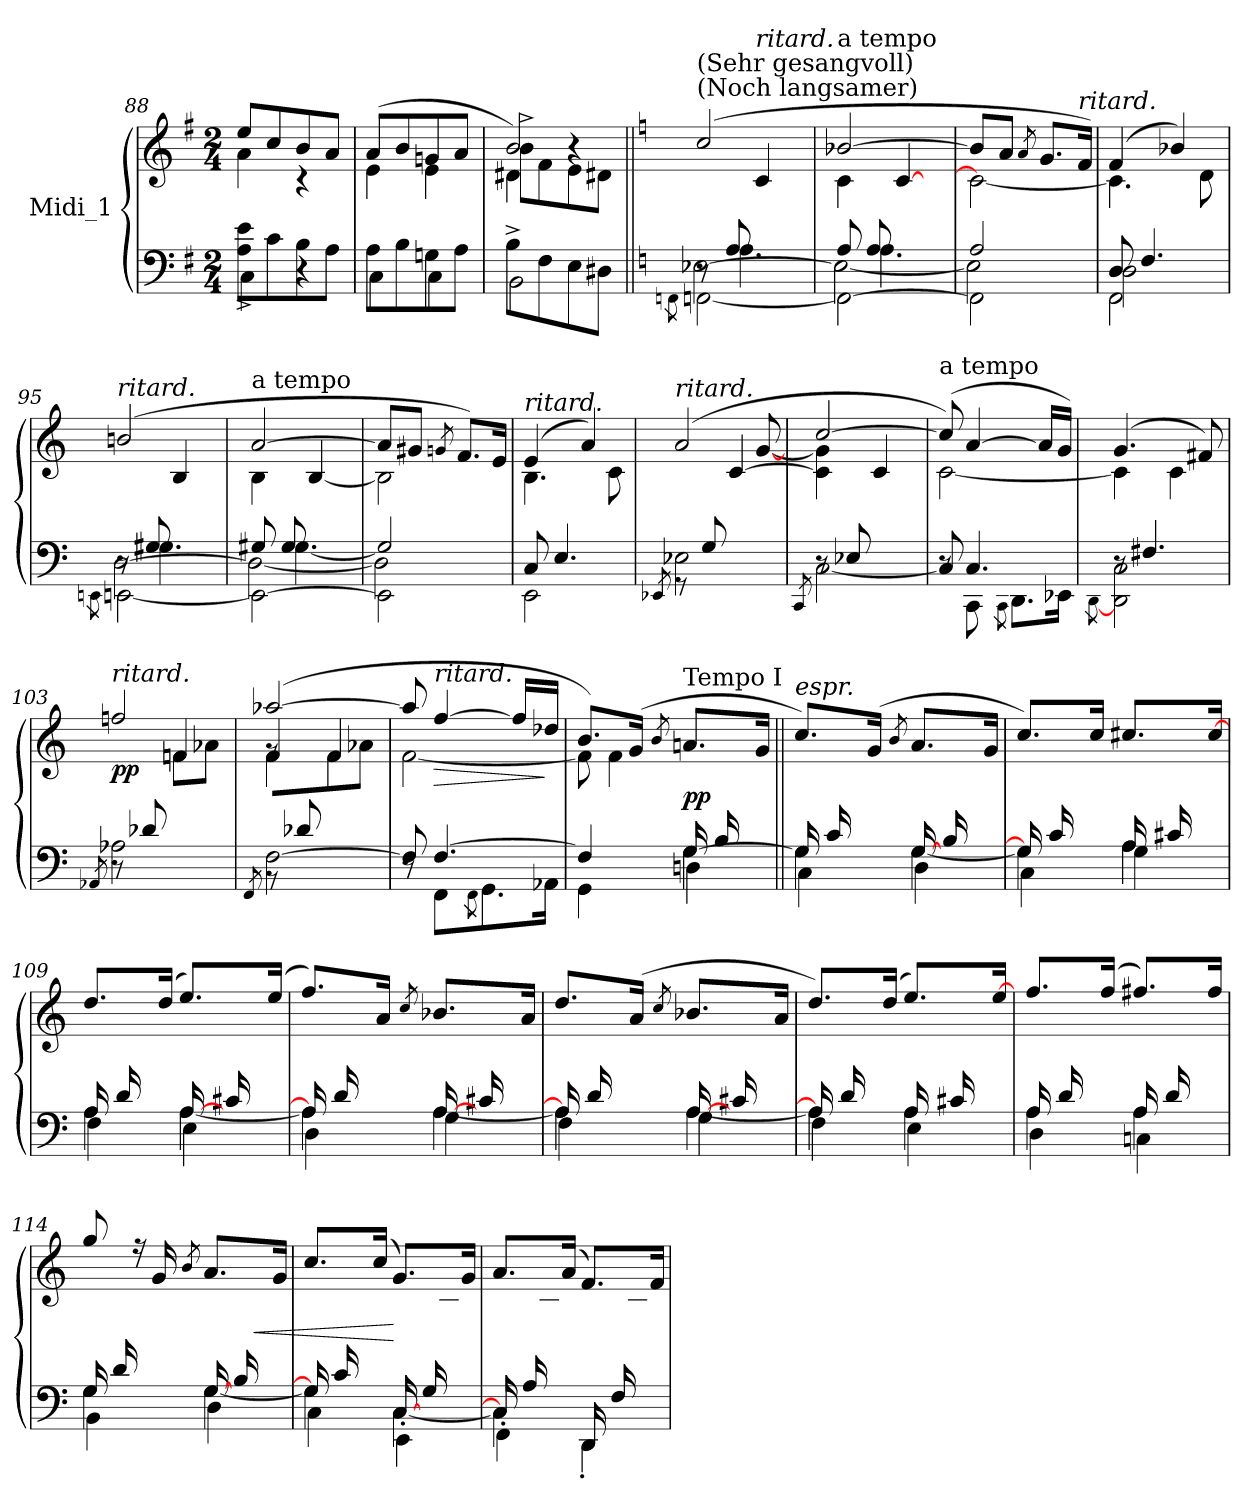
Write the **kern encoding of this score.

**kern	**kern	**dynam
*part1	*part1	*part1
*staff2	*staff1	*staff1/2
*I"Midi_1	*	*
*clefF4	*clefG2	*
*k[f#]	*k[f#]	*
*G:	*G:	*
*M2/4	*M2/4	*
=88	=88	=88
*^	*^	*
*	*^	*	*	*
2ryy	8A\^ 8e\^L	4C\	8ee/L	4a\	.
.	8c\	.	8cc/	.	.
.	8B\	4r	8b/	4r	.
.	8A\J	.	8a/J	.	.
=89	=89	=89	=89	=89	=89
2ryy	8A\L	4C\	(>8a/L	4e\	.
.	8B\	.	8b/	.	.
.	8Gni\	4C\	8gni/	4e\	.
.	8A\J	.	8a/J	.	.
*	*v	*v	*	*	*
!!LO:LB:g=z
=90	=90	=90	=90	=90
*	*	*	*^	*
8B^\L	2BB\	2b/)	4d#X\	8b^\L	.
8F#\	.	.	.	8f#\	.
8E\	.	.	4r	8e\	.
8D#X\J	.	.	.	8d#X\J	.
*v	*v	*	*	*	*
!!LO:PB:g=z	!!	!!
=91||	=91||	=91||	=91||	=91||
*k[]	*k[]	*	*	*
*C:	*C:	*	*	*
*^	*	*	*	*
*	*^	*	*	*	*
*	*	*^	*	*	*	*
*	*	*	*^	*	*	*	*
.	.	.	.	8qFFni\	.	.	.	.
!	!	!	!	!	!LO:TX:a:t=(Noch langsamer)	!	!	!
!	!	!	!	!	!LO:TX:a:t=(Sehr gesangvoll)	!	!	!
!	!	!	!	!	!	!	!	!LO:DY:a=2
!	!	!	!	!	!	!	!	!LO:DY:n=1:a
8ryy	4ryy	8r	[2FFni\	[2E-X\	(>2cc/	8ryy	4ryy	p f
8A/L	.	4.A\	.	.	.	8ryy	.	.
!	!	!	!	!	!	!LO:TX:a:i:t=ritard.	!	!
4ryy	4ryy	.	.	.	.	8c\	4c/	.
.	.	.	.	.	.	8e-X\J	.	.
*	*	*	*v	*v	*	*	*	*
=92	=92	=92	=92	=92	=92	=92	=92
!	!	!	!	!LO:TX:a:t=a tempo	!	!	!
8ryy	8A/	2FF\_	2E-\_	[2b-X/	4c\	4ryy	.
8A/L	4.A\	.	.	.	.	.	.
4ryy	.	.	.	.	4c/	[8c\	.
.	.	.	.	.	.	8e-X\J	.
*	*	*	*	*	*v	*v	*
=93	=93	=93	=93	=93	=93	=93
2ryy	2A/	2FF\]	2E-\]	8b-/L]	2c\_	.
.	.	.	.	8a/J	.	.
.	.	.	.	8qa/	.	.
.	.	.	.	8.g/L	.	.
!	!	!	!	!LO:TX:a:i:t=ritard.	!	!
.	.	.	.	16f/Jk)	.	.
=94	=94	=94	=94	=94	=94	=94
2ryy	8D/	2FF\	2D\	(>4f/	4.c\]	.
.	4.F/	.	.	.	.	.
.	.	.	.	4b-X/)	.	.
.	.	.	.	.	8d\	.
*	*	*	*	*v	*v	*
=95	=95	=95	=95	=95	=95
*	*	*	*^	*	*
.	.	.	.	8qEEni\	.	.
*	*	*	*	*	*^	*
*	*	*	*	*	*	*^	*
!	!	!	!	!	!LO:TX:a:i:t=ritard.	!	!	!
8ryy	4ryy	8r	[2EEni\	[2D\	(>2bni/	8ryy	4ryy	.
8G#X/L	.	4.G#X\	.	.	.	8ryy	.	.
4ryy	4ryy	.	.	.	.	8B\	4B/	.
.	.	.	.	.	.	8d\J	.	.
*	*	*	*v	*v	*	*	*	*
=96	=96	=96	=96	=96	=96	=96	=96
!	!	!	!	!LO:TX:a:t=a tempo	!	!	!
8G#X/L	8ryy	2EE\_	2D\_	[2a/	4B\	4ryy	.
8G#/	[4.G#\	.	.	.	.	.	.
4ryy	.	.	.	.	[4B/	8B\	.
.	.	.	.	.	.	8d\J	.
*	*	*	*	*	*v	*v	*
!!LO:LB:g=z
=97	=97	=97	=97	=97	=97	=97
2ryy	2G#/]	2EE\]	2D\]	8a/L]	2B\]	.
.	.	.	.	8g#X/J	.	.
.	.	.	.	8qgn/	.	.
.	.	.	.	8.f/L)	.	.
.	.	.	.	16e/Jk	.	.
!!LO:LB:g=z	!!
=98	=98	=98	=98	=98	=98	=98
!	!	!	!	!LO:TX:a:i:t=ritard.	!	!
2ryy	2ryy	8C/	2EE\	(>4e/	4.B\	.
.	.	4.E/	.	.	.	.
.	.	.	.	4a/)	.	.
.	.	.	.	.	8c\	.
*	*	*	*	*v	*v	*
=99	=99	=99	=99	=99	=99
.	.	.	8qEE-X/	.	.
*	*	*	*^	*^	*
*	*	*	*	*	*	*^	*
*	*	*	*	*	*	*	*^	*
!	!	!	!	!	!LO:TX:a:i:t=ritard.	!	!	!	!
8ryy	4ryy	4ryy	2E-X\	8r	(>2a/	8ryy	4ryy	4.ryy	.
8G/L	.	.	.	8ryy	.	8ryy	.	.	.
4ryy	4ryy	8ryy	.	4ryy	.	8c\	[4c/	.	.
.	.	8ryy	.	.	.	[8g\J	.	[8g/	.
*	*v	*v	*v	*v	*	*	*	*	*
=100	=100	=100	=100	=100	=100	=100
.	8qCC/	.	.	.	.	.
*	*^	*	*	*	*	*
2ryy	[2C\	8r	[2cc/	2ryy	4c\] 4g\]	4ryy	.
.	.	8E-X/L	.	.	.	.	.
.	.	4ryy	.	.	4c/	8c\	.
.	.	.	.	.	.	8g\J	.
=101	=101	=101	=101	=101	=101	=101	=101
*	*	*^	*	*	*	*	*
!	!	!	!	!LO:TX:a:t=a tempo	!	!	!	!
*	*	*	*	*	*v	*v	*v	*
2ryy	2ryy	8C/]	8r	(>8cc/])	[2c\	.
.	.	4.C/	8CC\	[4a/	.	.
.	.	.	8qCC\	.	.	.
.	.	.	8.DD\L	.	.	.
.	.	.	.	16a/LL]	.	.
.	.	.	16EE-X\Jk	16g/JJ)	.	.
=102	=102	=102	=102	=102	=102	=102
.	.	.	[8qDD\	.	.	.
2ryy	2ryy	8r	2DD\ 2C\	(>4.g/	4c\]	.
.	.	4.F#X/	.	.	.	.
.	.	.	.	.	4c\	.
.	.	.	.	8f#X/)	.	.
*	*	*	*	*v	*v	*
=103	=103	=103	=103	=103	=103
.	.	8qAA-X/	.	.	.
*	*	*	*	*^	*
*	*	*	*	*	*^	*
*	*	*	*	*	*	*^	*
!	!	!	!	!LO:TX:a:i:t=ritard.	!	!	!	!
!	!	!	!	!	!	!	!	!LO:DY:b
4ryy	2ryy	2A-X\	8r	2ffni/	2ryy	4ryy	4ryy	pp
.	.	.	8d-X/	.	.	.	.	.
4ryy	.	.	4ryy	.	.	4fni/	8fni\L	.
.	.	.	.	.	.	.	8a-X\J	.
!!LO:LB:g=z	!!	!!	!!
=104	=104	=104	=104	=104	=104	=104	=104	=104
.	.	8qFF/	.	.	.	.	.	.
8ryy	4ryy	[2F\	8r	(>[2aa-X/	8r	4f/	4f\	.
8d-X/L	.	.	8ryy	.	8ryy	.	.	.
4ryy	4ryy	.	4ryy	.	8f\	4ryy	4f/	.
.	.	.	.	.	8a-X\J	.	.	.
*	*	*	*	*	*v	*v	*v	*
=105	=105	=105	=105	=105	=105	=105
2ryy	2ryy	8F/]	8r	8aa-/]	[2f\	.
!	!	!	!	!LO:TX:a:i:t=ritard.	!	!
!	!	!	!	!	!	!LO:HP:b
.	.	[4.F/	8FF\L	[4ff/	.	>
.	.	.	8qFF\	.	.	.
.	.	.	8.GG\	.	.	.
.	.	.	.	16ff/LL]	.	.
.	.	.	16AA-X\Jk	16dd-X/JJ	.	]
=106	=106	=106	=106	=106	=106	=106
*	*	*	*	*	*^	*
4ryy	2ryy	4F/]	4GG\	8.b/L)	8f\]	4.ryy	.
.	.	.	.	.	4f\	.	.
.	.	.	.	(>16g/Jk	.	.	.
.	.	.	.	8qb/	.	.	.
!	!	!	!	!LO:TX:a:t=Tempo I	!	!	!
!	!	!	!	!	!	!	!LO:DY:b
16G/LL	.	[4G\	4Dni\	8.ani/L	.	.	pp
16B/J	.	.	.	.	.	.	.
8ryy	.	.	.	.	8ryy	8f\J	.
.	.	.	.	16g/Jk	.	.	.
*	*	*	*	*	*v	*v	*
=107||	=107||	=107||	=107||	=107||	=107||	=107||
*	*	*	*^	*	*	*
!	!	!	!	!	!LO:TX:a:i:t=espr.	!	!
16G/LL	2ryy	2ryy	4G\]	4C\	8.cc/L)	8ryy	.
16c/J	.	.	.	.	.	.	.
8ryy	.	.	.	.	.	8e\J	.
.	.	.	.	.	(>16g/Jk	.	.
.	.	.	.	.	8qb/	.	.
[16G/LL	.	.	[4G\	4D\	8.a/L	8ryy	.
16B/J	.	.	.	.	.	.	.
8ryy	.	.	.	.	.	8f\J	.
.	.	.	.	.	16g/Jk	.	.
!!LO:LB:g=z	!!
=108	=108	=108	=108	=108	=108	=108	=108
16G/LL]	2ryy	2ryy	4G\]	4C\	8.cc/L)	8ryy	.
16c/J	.	.	.	.	.	.	.
8ryy	.	.	.	.	.	8e\J	.
.	.	.	.	.	16cc/Jk	.	.
16A/LL	.	.	4A\	4G\	8.cc#X/L	8ryy	.
16c#X/J	.	.	.	.	.	.	.
8ryy	.	.	.	.	.	8e\J	.
.	.	.	.	.	[16cc#/Jk	.	.
*	*	*v	*v	*v	*	*	*
!!LO:LB:g=z	!!
=109	=109	=109	=109	=109	=109
16A/LL	4A\	4F\	8.dd/L	8ryy	.
16d/J	.	.	.	.	.
8ryy	.	.	.	8f\J	.
.	.	.	(>16dd/Jk	.	.
[16A/LL	[4A\	4E\	8.ee/L)	8ryy	.
16c#X/J	.	.	.	.	.
8ryy	.	.	.	8g\J	.
.	.	.	(>16ee/Jk	.	.
=110	=110	=110	=110	=110	=110
16A/LL]	4A\]	4D\	8.ff/L)	8ryy	.
16d/J	.	.	.	.	.
8ryy	.	.	.	8f\J	.
.	.	.	16a/Jk	.	.
.	.	.	8qcc/	.	.
[16A/LL	[4A\	4G\	8.b-X/L	8ryy	.
16c#X/J	.	.	.	.	.
8ryy	.	.	.	8e\J	.
.	.	.	16a/Jk	.	.
=111	=111	=111	=111	=111	=111
16A/LL]	4A\]	4F\	8.dd/L	8ryy	.
16d/J	.	.	.	.	.
8ryy	.	.	.	8f\J	.
.	.	.	(>16a/Jk	.	.
.	.	.	8qcc/	.	.
[16A/LL	[4A\	4G\	8.b-X/L	8ryy	.
16c#X/J	.	.	.	.	.
8ryy	.	.	.	8e\J	.
.	.	.	16a/Jk	.	.
=112	=112	=112	=112	=112	=112
16A/LL]	4A\]	4F\	8.dd/L)	8ryy	.
16d/J	.	.	.	.	.
8ryy	.	.	.	8f\J	.
.	.	.	(>16dd/Jk	.	.
16A/LL	4A\	4E\	8.ee/L)	8ryy	.
16c#X/J	.	.	.	.	.
8ryy	.	.	.	8e\J	.
.	.	.	[16ee/Jk	.	.
!!LO:PB:g=z	!!
=113	=113	=113	=113	=113	=113
*	*	*^	*	*	*
16A/LL	4A\	4D\	2ryy	8.ff/L	8ryy	.
16d/J	.	.	.	.	.	.
8ryy	.	.	.	.	8f\J	.
.	.	.	.	(>16ff/Jk	.	.
16A/LL	4A\	4Cni\	.	8.ff#X/L)	8ryy	.
16d/J	.	.	.	.	.	.
8ryy	.	.	.	.	8f#X\J	.
.	.	.	.	16ff#/Jk	.	.
=114	=114	=114	=114	=114	=114	=114
16G/LL	4G\	4BB\	2ryy	8gg/	8ryy	.
16d/J	.	.	.	.	.	.
8ryy	.	.	.	16r	8fni\J	.
.	.	.	.	16g/	.	.
.	.	.	.	8qb/	.	.
[16G/LL	[4G\	4D\	.	8.a/L	8ryy	.
16B/J	.	.	.	.	.	.
!	!	!	!	!	!	!LO:HP:b
8ryy	.	.	.	.	8f\J	<
.	.	.	.	16g/Jk	.	.
=115	=115	=115	=115	=115	=115	=115
16G/LL]	4G\]	4C\	2ryy	8.cc/L	8ryy	.
16c/J	.	.	.	.	.	.
8ryy	.	.	.	.	8e\J	.
.	.	.	.	(>16cc/Jk	.	.
[16C/LL	[4C\	4EE'\	.	8.g/L)	8ryy	[
16G/J	.	.	.	.	.	.
8ryy	.	.	.	.	8c\J	.
.	.	.	.	16g/Jk	.	.
=116	=116	=116	=116	=116	=116	=116
16C/LL]	4C\]	4FF'\	2ryy	8.a/L	8ryy	.
16A/J	.	.	.	.	.	.
8ryy	.	.	.	.	8c\J	.
.	.	.	.	(>16a/Jk	.	.
16DD/LL	4DD'\	4ryy	.	8.f/L)	8ryy	.
16F/J	.	.	.	.	.	.
8ryy	.	.	.	.	8c\J	.
.	.	.	.	16f/Jk	.	.
*v	*v	*v	*v	*	*	*
*	*v	*v	*
=	=	=
*-	*-	*-
